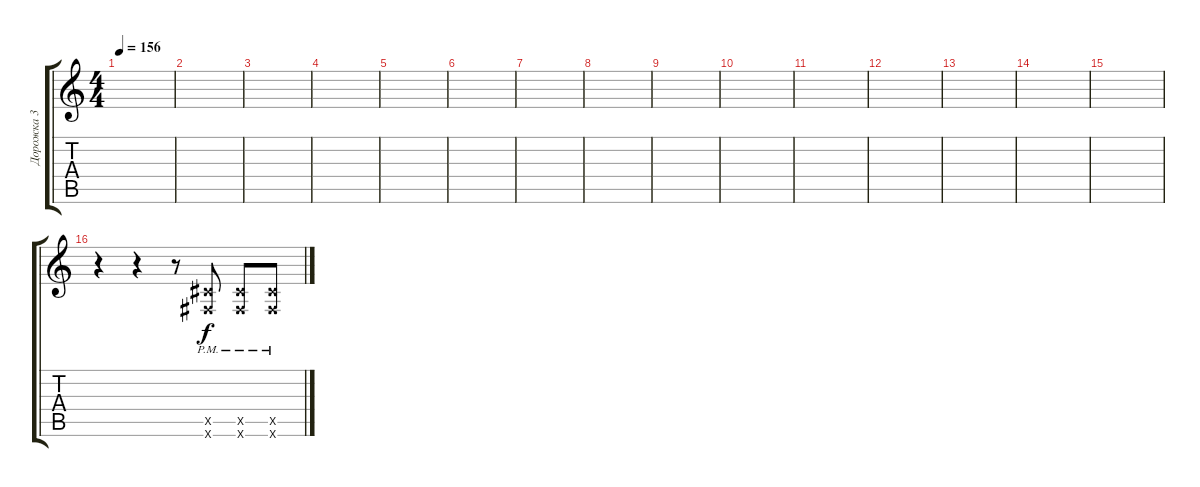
\track ("Дорожка 3" "Дорожка 3") {instrument distortionguitar}
\staff {score tabs}
\tuning (E4 B3 G3 D3 A2 D2) {hide}
\ts (4 4)
\tempo 156
\clef g2
\ks c
|
|
|
|
|
|
|
|
|
|
|
|
|
|
|
r.4 r.4 r.8 (4.5{pm x} 4.6{pm x}).8 (4.5{pm x} 4.6{pm x}).8 (4.5{pm x} 4.6{pm x}).8
